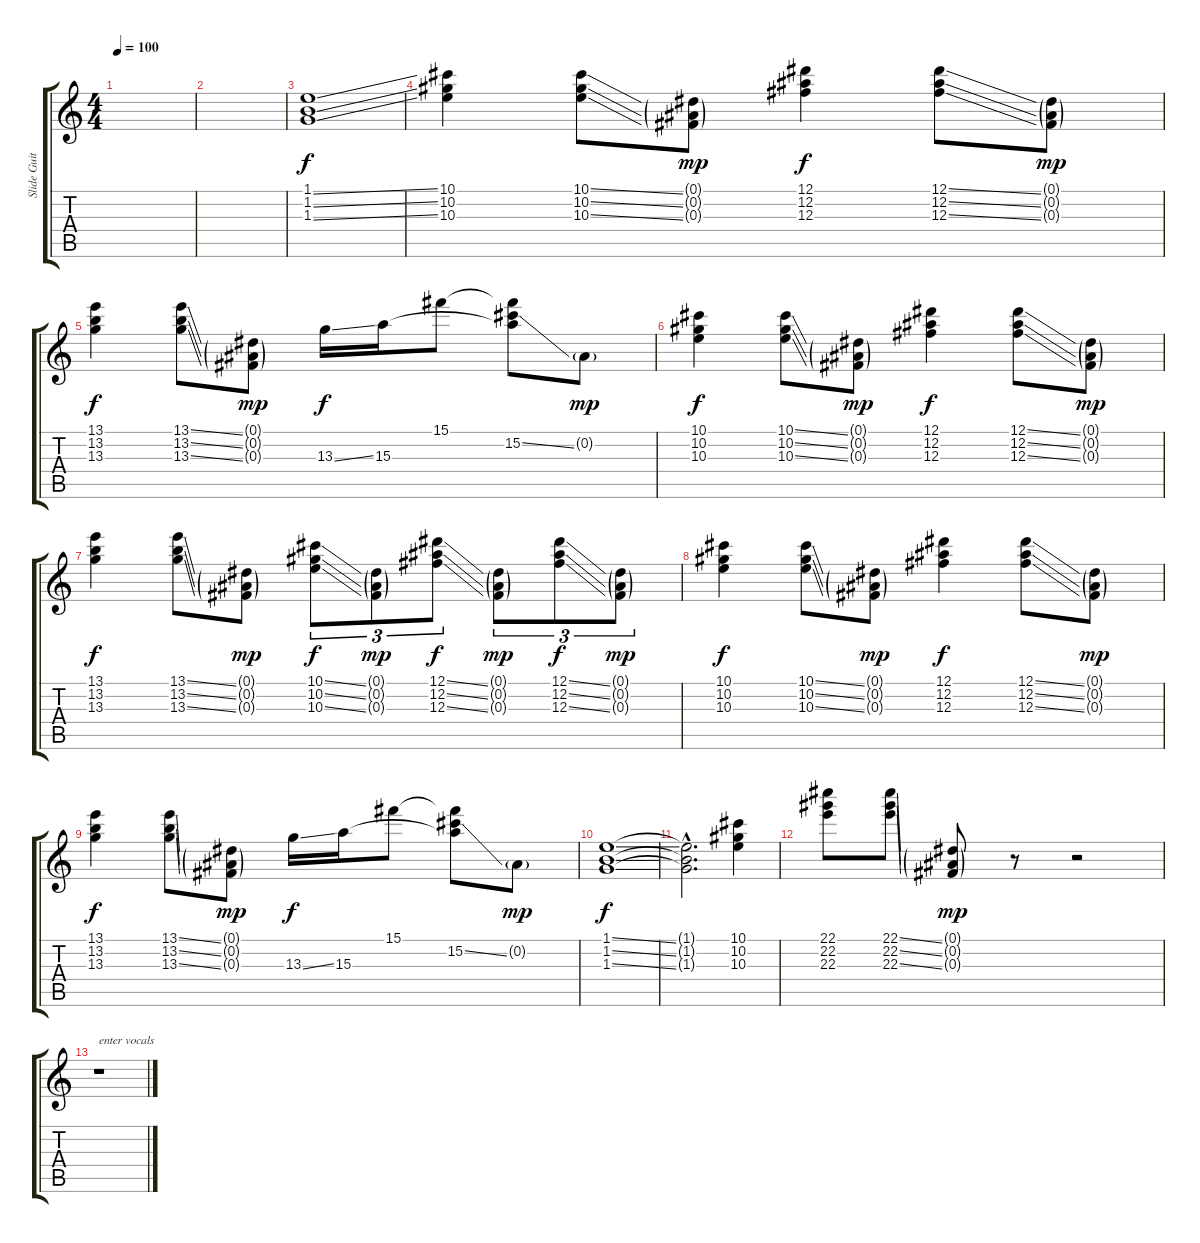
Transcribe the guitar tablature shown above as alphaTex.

\track ("Slide Guitar" "Slide Guit") {instrument distortionguitar}
\staff {score tabs}
\tuning (Eb4 Bb3 Gb3 Db3 Ab2 Eb2) {hide}
\ts (4 4)
\tempo 100
\clef g2
\ks c
|
|
(1.1{ss} 1.2{ss} 1.3{ss}).1{dy f} |
(10.1 10.2 10.3).4 (10.1{ss} 10.2{ss} 10.3{ss}).8 (0.1{g} 0.2{g} 0.3{g}).8{dy mp} (12.1 12.2 12.3).4{dy f} (12.1{ss} 12.2{ss} 12.3{ss}).8 (0.1{g} 0.2{g} 0.3{g}).8{dy mp} |
(13.1 13.2 13.3).4{dy f} (13.1{ss} 13.2{ss} 13.3{ss}).8 (0.1{g} 0.2{g} 0.3{g}).8{dy mp} 13.3{ss}.16{dy f} 15.3.16 15.1.8 (15.1{t} 15.2{ss} 15.3{t}).8 0.2{g}.8{dy mp} |
(10.1 10.2 10.3).4{dy f} (10.1{ss} 10.2{ss} 10.3{ss}).8 (0.1{g} 0.2{g} 0.3{g}).8{dy mp} (12.1 12.2 12.3).4{dy f} (12.1{ss} 12.2{ss} 12.3{ss}).8 (0.1{g} 0.2{g} 0.3{g}).8{dy mp} |
(13.1 13.2 13.3).4{dy f} (13.1{ss} 13.2{ss} 13.3{ss}).8 (0.1{g} 0.2{g} 0.3{g}).8{dy mp} (10.1{ss} 10.2{ss} 10.3{ss}).8{tu (3 2) dy f} (0.1{g} 0.2{g} 0.3{g}).8{tu (3 2) dy mp} (12.1{ss} 12.2{ss} 12.3{ss}).8{tu (3 2) dy f} (0.1{g} 0.2{g} 0.3{g}).8{tu (3 2) dy mp} (12.1{ss} 12.2{ss} 12.3{ss}).8{tu (3 2) dy f} (0.1{g} 0.2{g} 0.3{g}).8{tu (3 2) dy mp} |
(10.1 10.2 10.3).4{dy f} (10.1{ss} 10.2{ss} 10.3{ss}).8 (0.1{g} 0.2{g} 0.3{g}).8{dy mp} (12.1 12.2 12.3).4{dy f} (12.1{ss} 12.2{ss} 12.3{ss}).8 (0.1{g} 0.2{g} 0.3{g}).8{dy mp} |
(13.1 13.2 13.3).4{dy f} (13.1{ss} 13.2{ss} 13.3{ss}).8 (0.1{g} 0.2{g} 0.3{g}).8{dy mp} 13.3{ss}.16{dy f} 15.3.16 15.1.8 (15.1{t} 15.2{ss} 15.3{t}).8 0.2{g}.8{dy mp} |
(1.1{ss} 1.2{ss} 1.3{ss}).1{dy f} |
(1.1{hac t} 1.2{hac t} 1.3{hac t}).2{d} (10.1 10.2 10.3).4 |
(22.1 22.2 22.3).8 (22.1{ss} 22.2{ss} 22.3{ss}).8 (0.1{g} 0.2{g} 0.3{g}).8{dy mp} r.8 r.2 |
r.1{txt "enter vocals"}
